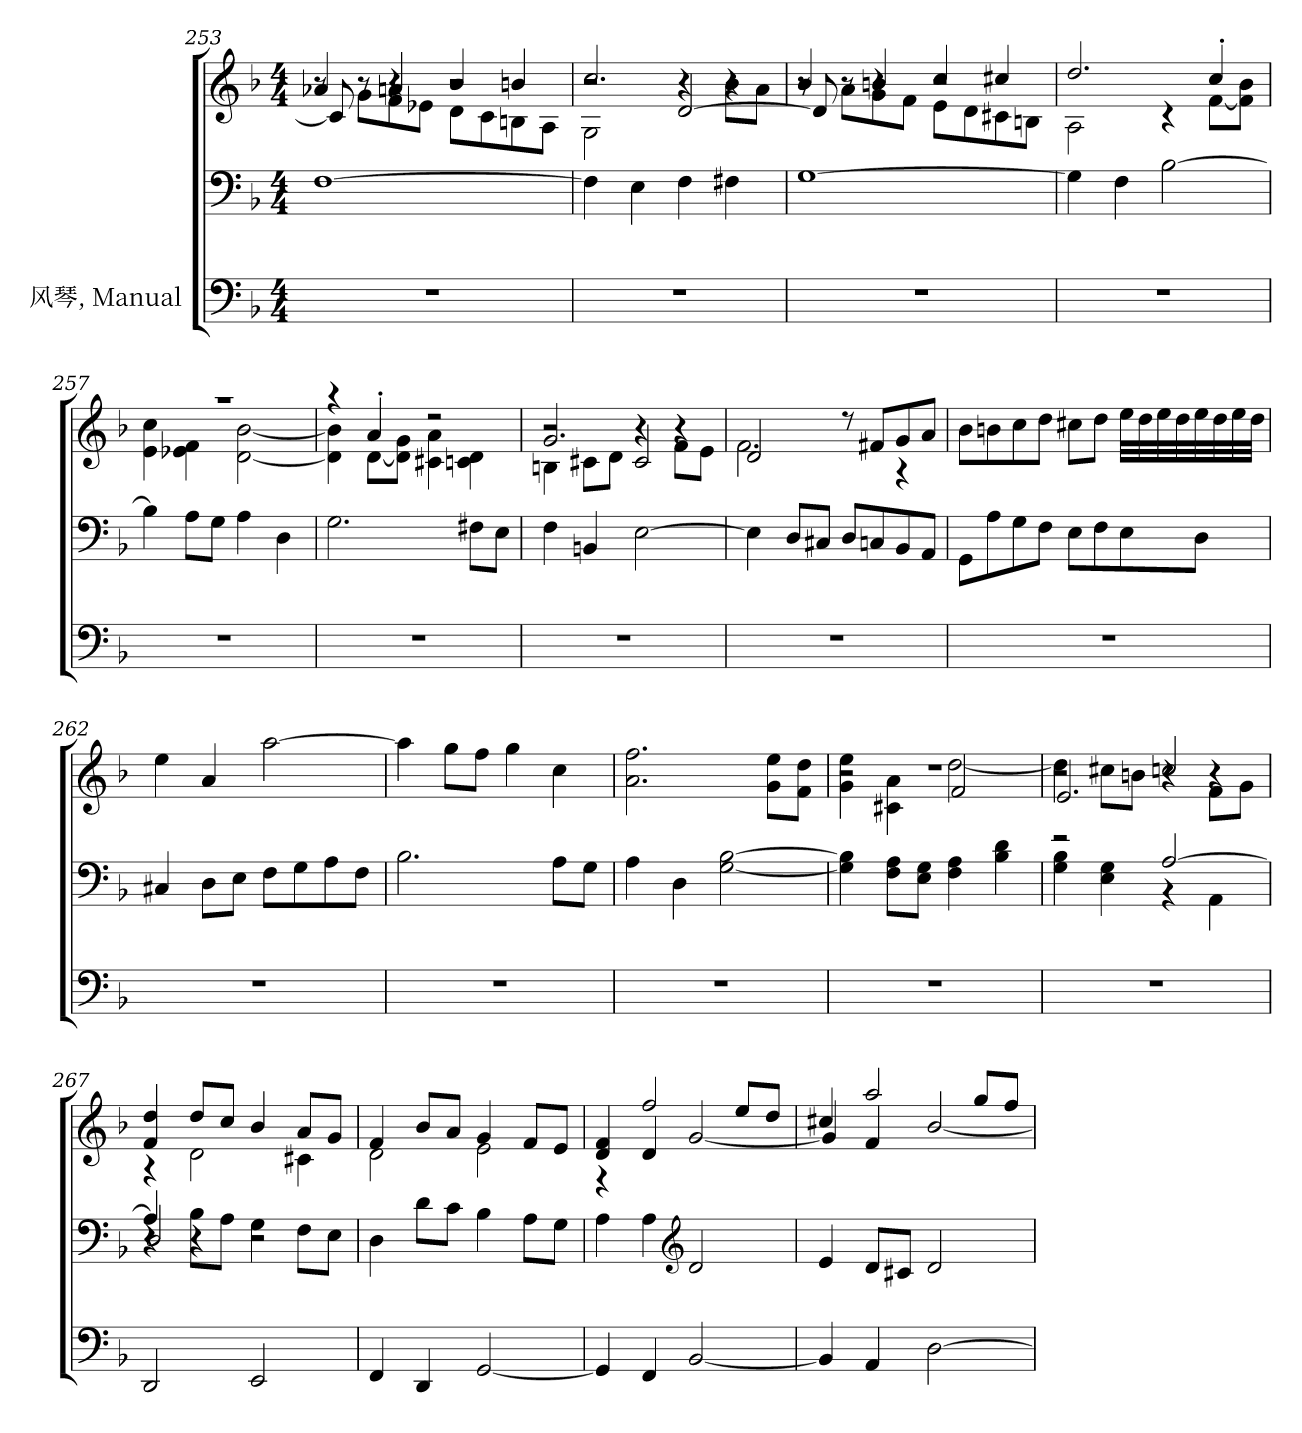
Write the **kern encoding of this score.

**kern	**kern	**kern
*part1	*part1	*part1
*staff3	*staff2	*staff1
*I"风琴, Manual	*	*
*clefF4	*clefF4	*clefG2
*k[b-]	*k[b-]	*k[b-]
*M4/4	*M4/4	*M4/4
=253	=253	=253
*	*	*^
*	*	*	*^
1r	[1F	4a-X/	8r	8c/]
.	.	.	8g\L	8r
.	.	4an/	8f\	4r
.	.	.	8e-X\J	.
.	.	4b-/	8d\L	2r
.	.	.	8c\	.
.	.	4bn/	8Bn\	.
.	.	.	8A\J	.
=254	=254	=254	=254	=254
1r	4F\]	2.cc/	2G\	2r
.	4E\	.	.	.
.	4F\	.	4r	[2d/
.	4F#X\	4r	8b-\L	.
.	.	.	8a\J	.
!!LO:LB:g=z	!!	!!
=255	=255	=255	=255	=255
1r	[1G	4b-/	8r	8d/]
.	.	.	8a\L	8r
.	.	4bn/	8g\	4r
.	.	.	8f\J	.
.	.	4cc/	8e\L	2r
.	.	.	8d\	.
.	.	4cc#X/	8c#X\	.
.	.	.	8Bn\J	.
*	*	*	*v	*v
=256	=256	=256	=256
1r	4G\]	2.dd/	2A\
.	4F\	.	.
.	[2B-\	.	4r
.	.	4cc'/	[8f\L
.	.	.	8f\] 8b-\J
=257	=257	=257	=257
1r	4B-\]	1r	4e\ 4cc\
.	8A\L	.	4e-X\ 4f\
.	8G\J	.	.
.	4A\	.	[2d\ [2b-\
.	4D\	.	.
=258	=258	=258	=258
1r	2.G\	4r	4d\] 4b-\]
.	.	4a'/	[8d\L
.	.	.	8d\] 8g\J
.	.	2r	4c#X\ 4a\
.	8F#X\L	.	4cn\ 4d\
.	8E\J	.	.
=259	=259	=259	=259
*	*	*	*^
1r	4F\	2.g/	4Bn\	2r
.	4BBn/	.	8c#X\L	.
.	.	.	8d\J	.
.	[2E\	.	4r	2c#/
.	.	4r	8f\L	.
.	.	.	8e\J	.
*	*	*	*v	*v
!!LO:LB:g=z
=260	=260	=260	=260
1r	4E\]	2d/	2.f\
.	8D/L	.	.
.	8C#X/J	.	.
.	8D/L	8r	.
.	8Cn/	8f#X/L	.
.	8BB-/	8g/	4r
.	8AA/J	8a/J	.
*	*	*v	*v
=261	=261	=261
1r	8GG\L	8b-\L
.	8A\	8bn\
.	8G\	8cc\
.	8F\J	8dd\J
.	8E\L	8cc#X\L
.	8F\	8dd\J
.	8E\	32ee\LLL
.	.	32dd\
.	.	32ee\
.	.	32dd\
.	8D\J	32ee\
.	.	32dd\
.	.	32ee\
.	.	32dd\JJJ
=262	=262	=262
1r	4C#X/	4ee\
.	8D\L	4a/
.	8E\J	.
.	8F\L	[2aa\
.	8G\	.
.	8A\	.
.	8F\J	.
=263	=263	=263
1r	2.B-\	4aa\]
.	.	8gg\L
.	.	8ff\J
.	.	4gg\
.	8A\L	4cc\
.	8G\J	.
=264	=264	=264
1r	4A\	2.a\ 2.ff\
.	4D\	.
.	[2G\ [2B-\	.
.	.	8g\ 8ee\L
.	.	8f\ 8dd\J
!!LO:LB:g=z
=265	=265	=265
*	*	*^
*	*	*	*^
1r	4G\] 4B-\]	1r	4g\ 4ee\	2r
.	8F\ 8A\L	.	4c#X\ 4a\	.
.	8E\ 8G\J	.	.	.
.	4F\ 4A\	.	[2dd\	2f/
.	4B-\ 4d\	.	.	.
=266	=266	=266	=266	=266
*	*^	*	*	*
1r	2r	4G\ 4B-\	2r	4dd\]	2.e/
.	.	4E\ 4G\	.	8cc#X\L	.
.	.	.	.	8bn\J	.
.	[2A/	4r	2ccn/	4r	.
.	.	4AA\	.	8f\L	4r
.	.	.	.	8g\J	.
*	*	*	*	*v	*v
=267	=267	=267	=267	=267
*	*	*^	*	*
2DD/	4A/]	4r	2D/	4f/ 4dd/	4r
.	4r	8B-\L	.	8dd/L	2d\
.	.	8A\J	.	8cc/J	.
2EE/	2r	4G\	2r	4b-/	.
.	.	8F\L	.	8a/L	4c#X\
.	.	8E\J	.	8g/J	.
*	*v	*v	*v	*	*
=268	=268	=268	=268
4FF/	4D\	4f/	2d\
4DD/	8d\L	8b-/L	.
.	8c\J	8a/J	.
[2GG/	4B-\	4g/	2e\
.	8A\L	8f/L	.
.	8G\J	8e/J	.
=269	=269	=269	=269
4GG/]	4A\	4d/ 4f/	4r
4FF/	4A\	2ff/	4d/
*	*clefG2	*	*
[2BB-/	2d/	.	[2g/
.	.	8ee/L	.
.	.	8dd/J	.
!!LO:PB:g=z	!!
=270	=270	=270	=270
4BB-/]	4e/	4cc#X/	4g/]
4AA/	8d/L	2aa/	4f/
.	8c#X/J	.	.
[2D\	2d/	.	[2b-/
.	.	8gg/L	.
.	.	8ff/J	.
*	*	*v	*v
=	=	=
*-	*-	*-
